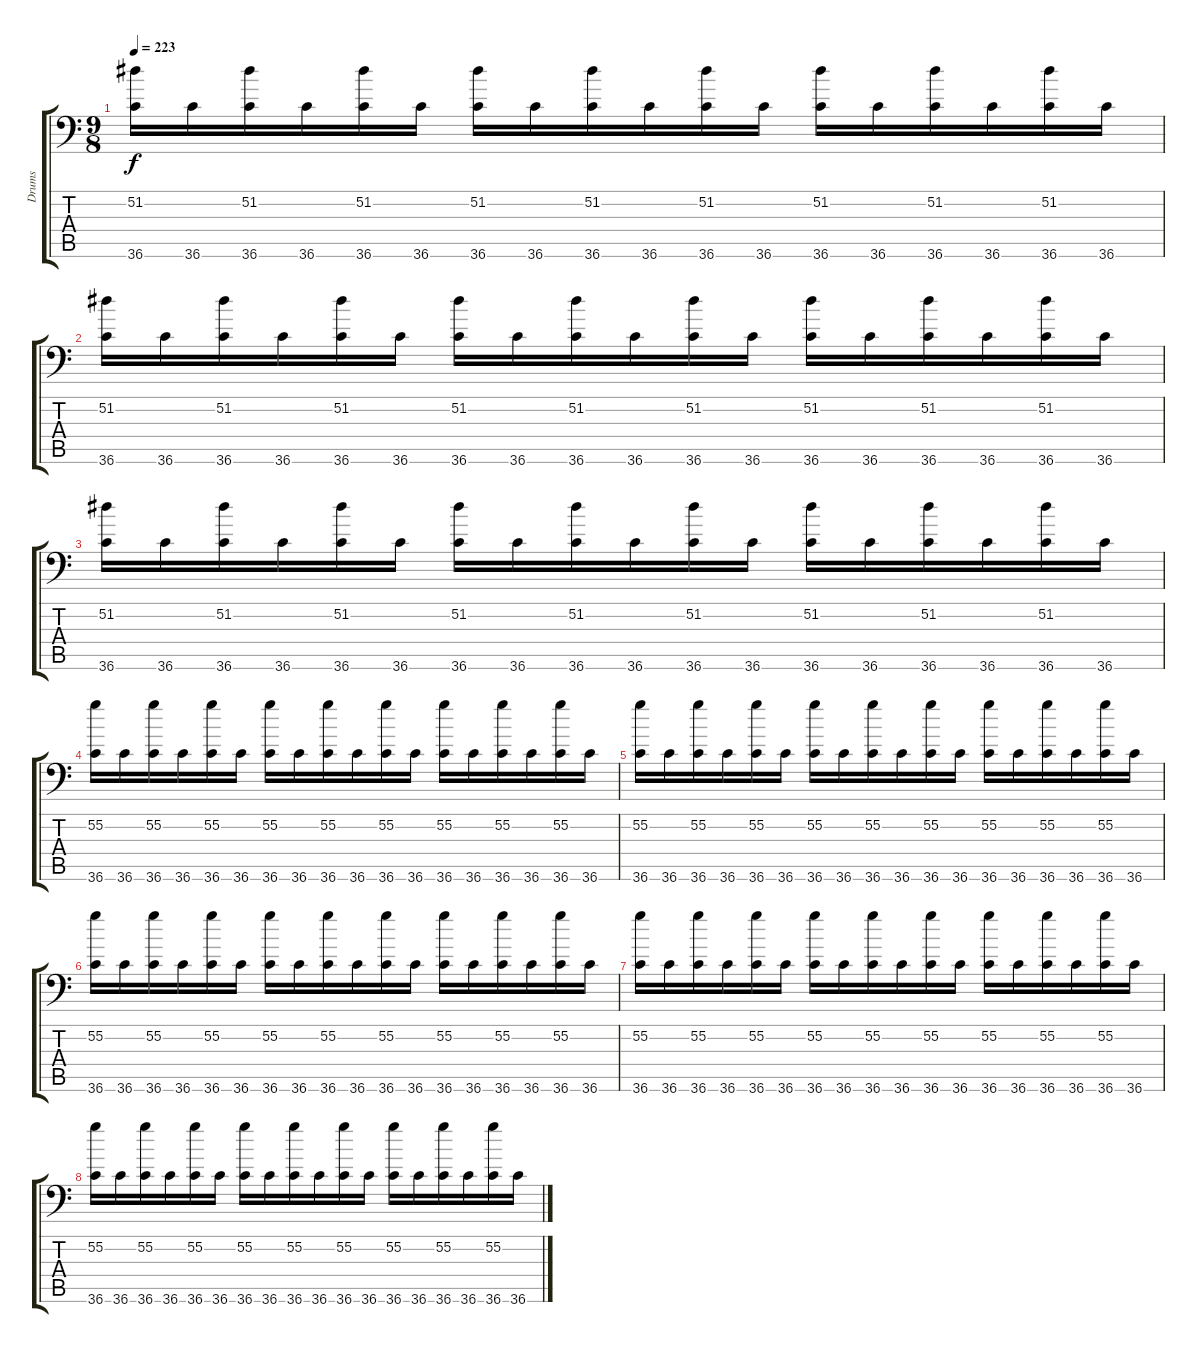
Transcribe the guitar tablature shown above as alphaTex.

\track ("Drums" "Drums") {instrument acousticgrandpiano}
\staff {score tabs}
\tuning (C-1 C-1 C-1 C-1 C-1 C-1) {hide}
\ts (9 8)
\tempo 223
\clef f4
\ks c
(51.2 36.6).16{dy f} 36.6.16 (51.2 36.6).16 36.6.16 (51.2 36.6).16 36.6.16 (51.2 36.6).16 36.6.16 (51.2 36.6).16 36.6.16 (51.2 36.6).16 36.6.16 (51.2 36.6).16 36.6.16 (51.2 36.6).16 36.6.16 (51.2 36.6).16 36.6.16 |
(51.2 36.6).16 36.6.16 (51.2 36.6).16 36.6.16 (51.2 36.6).16 36.6.16 (51.2 36.6).16 36.6.16 (51.2 36.6).16 36.6.16 (51.2 36.6).16 36.6.16 (51.2 36.6).16 36.6.16 (51.2 36.6).16 36.6.16 (51.2 36.6).16 36.6.16 |
(51.2 36.6).16 36.6.16 (51.2 36.6).16 36.6.16 (51.2 36.6).16 36.6.16 (51.2 36.6).16 36.6.16 (51.2 36.6).16 36.6.16 (51.2 36.6).16 36.6.16 (51.2 36.6).16 36.6.16 (51.2 36.6).16 36.6.16 (51.2 36.6).16 36.6.16 |
(55.2 36.6).16 36.6.16 (55.2 36.6).16 36.6.16 (55.2 36.6).16 36.6.16 (55.2 36.6).16 36.6.16 (55.2 36.6).16 36.6.16 (55.2 36.6).16 36.6.16 (55.2 36.6).16 36.6.16 (55.2 36.6).16 36.6.16 (55.2 36.6).16 36.6.16 |
(55.2 36.6).16 36.6.16 (55.2 36.6).16 36.6.16 (55.2 36.6).16 36.6.16 (55.2 36.6).16 36.6.16 (55.2 36.6).16 36.6.16 (55.2 36.6).16 36.6.16 (55.2 36.6).16 36.6.16 (55.2 36.6).16 36.6.16 (55.2 36.6).16 36.6.16 |
(55.2 36.6).16 36.6.16 (55.2 36.6).16 36.6.16 (55.2 36.6).16 36.6.16 (55.2 36.6).16 36.6.16 (55.2 36.6).16 36.6.16 (55.2 36.6).16 36.6.16 (55.2 36.6).16 36.6.16 (55.2 36.6).16 36.6.16 (55.2 36.6).16 36.6.16 |
(55.2 36.6).16 36.6.16 (55.2 36.6).16 36.6.16 (55.2 36.6).16 36.6.16 (55.2 36.6).16 36.6.16 (55.2 36.6).16 36.6.16 (55.2 36.6).16 36.6.16 (55.2 36.6).16 36.6.16 (55.2 36.6).16 36.6.16 (55.2 36.6).16 36.6.16 |
(55.2 36.6).16 36.6.16 (55.2 36.6).16 36.6.16 (55.2 36.6).16 36.6.16 (55.2 36.6).16 36.6.16 (55.2 36.6).16 36.6.16 (55.2 36.6).16 36.6.16 (55.2 36.6).16 36.6.16 (55.2 36.6).16 36.6.16 (55.2 36.6).16 36.6.16
